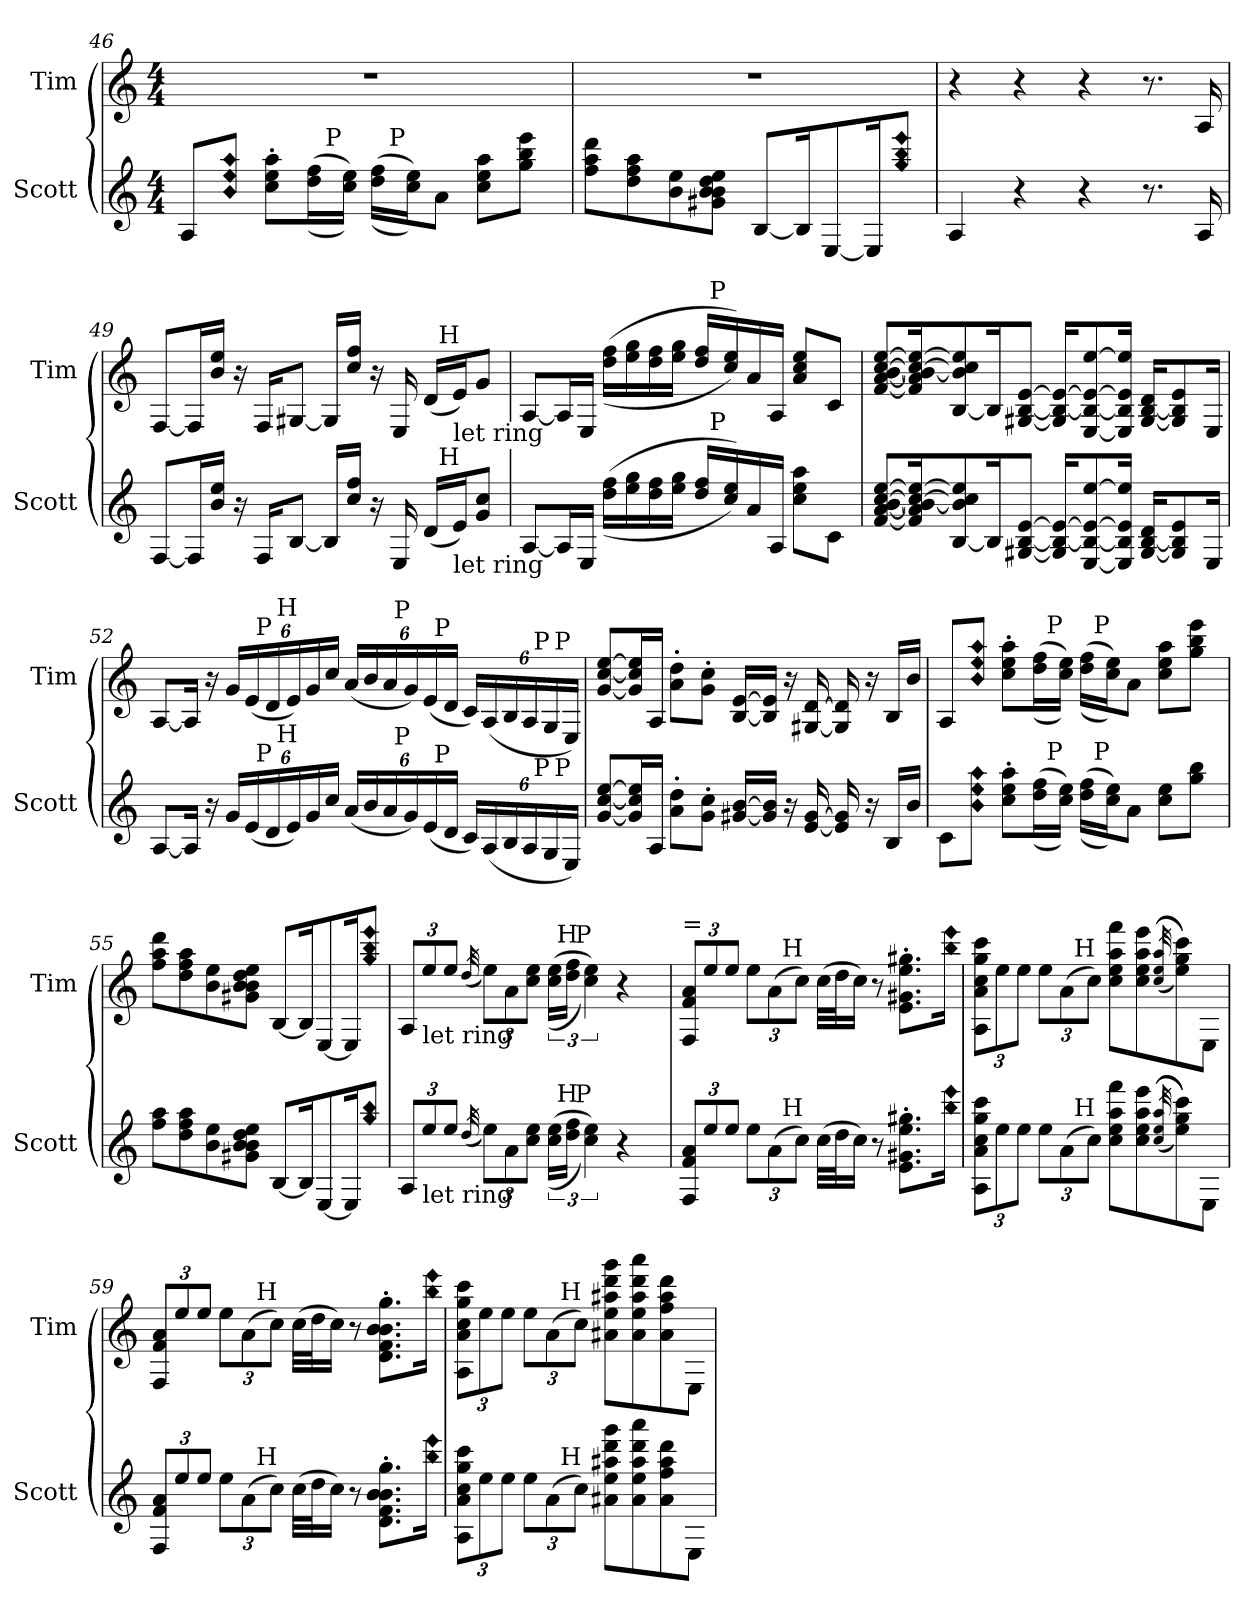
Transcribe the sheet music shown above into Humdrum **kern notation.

**kern	**kern
*part2	*part1
*staff2	*staff1
*I"Scott	*I"Tim
*I'Scott	*I'Tim
!!LO:LB:g=z
*clefG2	*clefG2
*ITrd7c12	*ITrd7c12
*k[]	*k[]
*C:	*C:
*M4/4	*M4/4
=46	=46
*^	*
*	*^	*
8AA/L	4ryy	2ryy	1r
!LO:N:n=1:head=diamond	!	!	!
!LO:N:n=2:head=diamond	!	!	!
!LO:N:n=3:head=diamond	!	!	!
8B/ 8e/ 8a/J	.	.	.
8c\' 8e\' 8a\'L	8ryy	.	.
((16d\ 16f\L	32ryy	.	.
!	!LO:TX:a:t=P	!	!
.	2ryy	.	.
16c\ 16e\JJ))	.	.	.
((16d\ 16f\LL	.	32ryy	.
!	!	!LO:TX:a:t=P	!
.	.	4...ryy	.
16c\ 16e\J))	.	.	.
8A\J	.	.	.
8c\ 8e\ 8a\L	.	.	.
8g\ 8b\ 8ee\J	.	.	.
.	16.ryy	.	.
*v	*v	*v	*
=47	=47
8f\ 8a\ 8dd\L	1r
8d\ 8f\ 8a\	.
8B\ 8e\	.
8G#X\ 8B\ 8B\ 8d\ 8e\J	.
[8BB/L	.
16BB/K]	.
[8EE/	.
16EE/K]	.
!LO:N:n=1:head=diamond	!
!LO:N:n=2:head=diamond	!
!LO:N:n=3:head=diamond	!
8g/ 8b/ 8ee/J	.
=48	=48
4AA/	4r
4r	4r
4r	4r
8.r	8.r
16AA/	16AA/
!!LO:PB:g=z
=49	=49
*^	*^
[8FF/L	2ryy	[8FF/L	2ryy
16FF/L]	.	16FF/L]	.
16B/ 16e/JJ	.	16B/ 16e/JJ	.
16r	.	16r	.
16FF/KL	.	16FF/KL	.
[8BB/J	.	[8GG#X/J	.
16BB/LL]	4ryy	16GG#/LL]	4ryy
16c/ 16f/JJ	.	16c/ 16f/JJ	.
16r	.	16r	.
16EE/	.	16EE/	.
(16D/LL	32ryy	(16D/LL	32ryy
!	!	!	!LO:TX:a:t=H
!	!LO:TX:a:t=H	!	!
.	8..ryy	.	8..ryy
!	!	!LO:TX:b:t=let ring	!
!LO:TX:b:t=let ring	!	!	!
16E/J)	.	16E/J)	.
8G/ 8c/J	.	8G/J	.
=50	=50	=50	=50
[8AA/L	2ryy	[8AA/L	2ryy
16AA/L]	.	16AA/L]	.
16EE/JJ	.	16EE/JJ	.
((16d\ 16f\LL	.	((16d\ 16f\LL	.
16e\ 16g\	.	16e\ 16g\	.
16d\ 16f\	.	16d\ 16f\	.
16e\ 16g\JJ	.	16e\ 16g\JJ	.
16d/ 16f/LL	32ryy	16d/ 16f/LL	32ryy
!	!	!	!LO:TX:a:t=P
!	!LO:TX:a:t=P	!	!
.	4...ryy	.	4...ryy
16c/ 16e/))	.	16c/ 16e/))	.
16A/	.	16A/	.
16AA/JJ	.	16AA/JJ	.
8c\ 8e\ 8a\L	.	8A/ 8c/ 8e/L	.
8C\J	.	8C/J	.
*v	*v	*	*
*	*v	*v
!!LO:LB:g=z
=51	=51
[8F/ [8A/ [8B/ [8c/ [8e/L	[8F/ [8A/ [8B/ [8c/ [8e/L
16F/] 16A/] 16B/_ 16c/_ 16e/_K	16F/] 16A/] 16B/_ 16c/_ 16e/_K
[8BB/ 8B/] 8c/] 8e/]	[8BB/ 8B/] 8c/] 8e/]
16BB/K]	16BB/K]
[8GG#X/ [8BB/ [8E/J	[8GG#X/ [8BB/ [8E/J
16GG#/] 16BB/_ 16E/_KL	16GG#/] 16BB/_ 16E/_KL
[8EE/ 8BB/_ 8E/_ [8e/	[8EE/ 8BB/_ 8E/_ [8e/
16EE/] 16BB/] 16E/] 16e/]Jk	16EE/] 16BB/] 16E/] 16e/]Jk
[16GG#/ [16BB/ 16D/KL	[16GG#/ [16BB/ 16D/KL
8GG#/] 8BB/] 8E/	8GG#/] 8BB/] 8E/
16EE/Jk	16EE/Jk
=52	=52
*^	*^
*	*^	*	*^
*	*	*^	*	*	*^
*	*	*	*^	*	*	*	*^
[8AA/L	4ryy	3ryy	3ryy	3%2ryy	[8AA/L	4ryy	3ryy	3ryy	3%2ryy
16AA/Jk]	.	.	.	.	16AA/Jk]	.	.	.	.
16r	.	.	.	.	16r	.	.	.	.
*Xbrackettup	*	*	*	*	*Xbrackettup	*	*	*	*
24G/LL	16ryy	.	.	.	24G/LL	16ryy	.	.	.
(24E/	.	.	.	.	(24E/	.	.	.	.
!	!	!	!	!	!	!LO:TX:a:t=P	!	!	!
!	!LO:TX:a:t=P	!	!	!	!	!	!	!	!
.	2ryy	.	.	.	.	2ryy	.	.	.
24D/	.	48ryy	6ryy	.	24D/	.	48ryy	6ryy	.
!	!	!	!	!	!	!	!LO:TX:a:t=H	!	!
!	!	!LO:TX:a:t=H	!	!	!	!	!	!	!
.	.	3ryy	.	.	.	.	3ryy	.	.
24E/)	.	.	.	.	24E/)	.	.	.	.
24G/	.	.	.	.	24G/	.	.	.	.
24c/JJ	.	.	.	.	24c/JJ	.	.	.	.
(24A/LL	.	.	12ryy	.	(24A/LL	.	.	12ryy	.
24B/	.	.	.	.	24B/	.	.	.	.
24A/	.	.	48ryy	.	24A/	.	.	48ryy	.
!	!	!	!	!	!	!	!	!LO:TX:a:t=P	!
!	!	!	!LO:TX:a:t=P	!	!	!	!	!	!
.	.	.	3ryy	.	.	.	.	3ryy	.
24G/)	.	.	.	.	24G/)	.	.	.	.
(24E/	.	.	.	6ryy	(24E/	.	.	.	6ryy
!	!	!	!	!	!	!	!LO:TX:a:t=P	!	!
!	!	!LO:TX:a:t=P	!	!	!	!	!	!	!
.	.	6...ryy	.	.	.	.	6...ryy	.	.
24D/JJ	.	.	.	.	24D/JJ	.	.	.	.
24C/LL)	.	.	.	.	24C/LL)	.	.	.	.
(24AA/	.	.	.	.	(24AA/	.	.	.	.
.	8.ryy	.	.	.	.	8.ryy	.	.	.
24BB/	.	.	.	24.ryy	24BB/	.	.	.	24.ryy
24AA/	.	.	.	.	24AA/	.	.	.	.
!	!	!	!	!	!	!	!	!	!LO:TX:a:t=P
!	!	!	!	!LO:TX:a:t=P	!	!	!	!	!
.	.	.	.	12ryy	.	.	.	.	12ryy
24GG/	.	.	.	.	24GG/	.	.	.	.
!	!	!	!	!	!	!	!	!LO:TX:a:t=P	!
!	!	!	!LO:TX:a:t=P	!	!	!	!	!	!
.	.	.	24.ryy	.	.	.	.	24.ryy	.
24EE/JJ)	.	.	.	.	24EE/JJ)	.	.	.	.
.	.	.	.	48ryy	.	.	.	.	48ryy
*v	*v	*v	*v	*v	*	*	*	*	*
*	*v	*v	*v	*v	*v
!!LO:LB:g=z
=53	=53
[8G/ [8c/ [8e/L	[8G/ [8c/ [8e/L
16G/] 16c/] 16e/]L	16G/] 16c/] 16e/]L
16AA/JJ	16AA/JJ
8A\' 8d\'L	8A\' 8d\'L
8G\' 8c\'J	8G\' 8c\'J
[16G#X/ [16B/LL	[16BB/ [16E/LL
16G#/] 16B/]JJ	16BB/] 16E/]JJ
16r	16r
[16E/ [16G#/	[16GG#X/ [16D/
16E/] 16G#/]	16GG#/] 16D/]
16r	16r
16BB/LL	16BB/LL
16B/JJ	16B/JJ
=54	=54
*^	*^
*	*^	*	*^
8C\L	4ryy	2ryy	8AA/L	4ryy	2ryy
!LO:N:n=1:head=diamond	!	!	!	!	!
!LO:N:n=2:head=diamond	!	!	!	!	!
!LO:N:n=3:head=diamond	!	!	!LO:N:n=1:head=diamond	!	!
!	!	!	!LO:N:n=2:head=diamond	!	!
!	!	!	!LO:N:n=3:head=diamond	!	!
8B\ 8e\ 8a\J	.	.	8B/ 8e/ 8a/J	.	.
8c\' 8e\' 8a\'L	8ryy	.	8c\' 8e\' 8a\'L	8ryy	.
((16d\ 16f\L	32ryy	.	((16d\ 16f\L	32ryy	.
!	!	!	!	!LO:TX:a:t=P	!
!	!LO:TX:a:t=P	!	!	!	!
.	2ryy	.	.	2ryy	.
16c\ 16e\JJ))	.	.	16c\ 16e\JJ))	.	.
((16d\ 16f\LL	.	32ryy	((16d\ 16f\LL	.	32ryy
!	!	!	!	!	!LO:TX:a:t=P
!	!	!LO:TX:a:t=P	!	!	!
.	.	4...ryy	.	.	4...ryy
16c\ 16e\J))	.	.	16c\ 16e\J))	.	.
8A\J	.	.	8A\J	.	.
8c\ 8e\L	.	.	8c\ 8e\ 8a\L	.	.
8g\ 8b\J	.	.	8g\ 8b\ 8ee\J	.	.
.	16.ryy	.	.	16.ryy	.
*v	*v	*v	*	*	*
*	*v	*v	*v
=55	=55
8f\ 8a\L	8f\ 8a\ 8dd\L
8d\ 8f\ 8a\	8d\ 8f\ 8a\
8B\ 8e\	8B\ 8e\
8G#X\ 8B\ 8B\ 8d\ 8e\J	8G#X\ 8B\ 8B\ 8d\ 8e\J
[8BB/L	[8BB/L
16BB/K]	16BB/K]
[8EE/	[8EE/
16EE/K]	16EE/K]
!LO:N:n=1:head=diamond	!
!LO:N:n=2:head=diamond	!LO:N:n=1:head=diamond
!	!LO:N:n=2:head=diamond
!	!LO:N:n=3:head=diamond
8g/ 8b/J	8g/ 8b/ 8ee/J
!!LO:LB:g=z
=56	=56
*^	*^
*	*^	*	*^
12AA/L	3ryy	2ryy	12AA/L	3ryy	2ryy
!	!	!	!LO:TX:b:t=let ring	!	!
!LO:TX:b:t=let ring	!	!	!	!	!
12e/	.	.	12e/	.	.
12e/J	.	.	12e/J	.	.
(32qd/	.	.	(32qd/	.	.
12e\L)	.	.	12e\L)	.	.
12A\	6ryy	.	12A\	6ryy	.
12c\ 12e\J	.	.	12c\ 12e\J	.	.
*brackettup	*	*	*brackettup	*	*
((24c\ 24e\LL	48ryy	16ryy	((24c\ 24e\LL	48ryy	16ryy
!	!	!	!	!LO:TX:a:t=H	!
!	!LO:TX:a:t=H	!	!	!	!
.	3ryy	.	.	3ryy	.
24d\ 24f\JJ	.	.	24d\ 24f\JJ	.	.
!	!	!	!	!	!LO:TX:a:t=P
!	!	!LO:TX:a:t=P	!	!	!
.	.	4..ryy	.	.	4..ryy
6c\ 6e\))	.	.	6c\ 6e\))	.	.
4r	.	.	4r	.	.
.	12..ryy	.	.	12..ryy	.
*v	*v	*v	*	*	*
*	*v	*v	*v
=57	=57
*Xbrackettup	*Xbrackettup
*^	*^
*	*^	*	*^
!	!	!	!LO:TX:t==	!	!
*	*v	*v	*	*	*
*	*	*	*v	*v
12FF/ 12F/ 12A/L	4.ryy	12FF/ 12F/ 12A/L	4.ryy
12e/	.	12e/	.
12e/J	.	12e/J	.
12e\L	.	12e\L	.
(12A\	.	(12A\	.
!	!	!	!LO:TX:a:t=H
!	!LO:TX:a:t=H	!	!
.	2ryy	.	2ryy
12c\J)	.	12c\J)	.
(32c\LLL	.	(32c\LLL	.
32d\J	.	32d\J	.
16c\JJ)	.	16c\JJ)	.
8r	.	8r	.
8.E\' 8.G#X\' 8.e\' 8.g#X\'L	.	8.E\' 8.G#X\' 8.e\' 8.g#X\'L	.
.	8ryy	.	8ryy
!LO:N:n=1:head=diamond	!	!	!
!LO:N:n=2:head=diamond	!	!LO:N:n=1:head=diamond	!
!	!	!LO:N:n=2:head=diamond	!
16b\ 16ee\Jk	.	16b\ 16ee\Jk	.
=58	=58	=58	=58
12AA\ 12A\ 12c\ 12g\ 12cc\L	4.ryy	12AA\ 12A\ 12c\ 12g\ 12cc\L	4.ryy
12e\	.	12e\	.
12e\J	.	12e\J	.
12e\L	.	12e\L	.
(12A\	.	(12A\	.
!	!	!	!LO:TX:a:t=H
!	!LO:TX:a:t=H	!	!
.	2ryy	.	2ryy
12c\J)	.	12c\J)	.
8c\ 8e\ 8a\ 8ff\L	.	8c\ 8e\ 8a\ 8ff\L	.
8c\ 8e\ 8a\ 8ee\	.	8c\ 8e\ 8a\ 8ee\	.
(((32qc/ 32qe/ 32qa/	.	(((32qc/ 32qe/ 32qa/	.
8e\ 8g\ 8cc\)))	.	8e\ 8g\ 8cc\)))	.
8EE\J	8ryy	8EE\J	8ryy
!!LO:PB:g=z	!!
=59	=59	=59	=59
12FF/ 12F/ 12A/L	4.ryy	12FF/ 12F/ 12A/L	4.ryy
12e/	.	12e/	.
12e/J	.	12e/J	.
12e\L	.	12e\L	.
(12A\	.	(12A\	.
!	!	!	!LO:TX:a:t=H
!	!LO:TX:a:t=H	!	!
.	2ryy	.	2ryy
12c\J)	.	12c\J)	.
(32c\LLL	.	(32c\LLL	.
32d\J	.	32d\J	.
16c\JJ)	.	16c\JJ)	.
8r	.	8r	.
8.D\' 8.F\' 8.B\' 8.B\' 8.g\'L	.	8.D\' 8.F\' 8.B\' 8.B\' 8.g\'L	.
.	8ryy	.	8ryy
!LO:N:n=1:head=diamond	!	!	!
!LO:N:n=2:head=diamond	!	!LO:N:n=1:head=diamond	!
!	!	!LO:N:n=2:head=diamond	!
16b\ 16ee\Jk	.	16b\ 16ee\Jk	.
=60	=60	=60	=60
12AA\ 12A\ 12c\ 12g\ 12cc\L	4.ryy	12AA\ 12A\ 12c\ 12g\ 12cc\L	4.ryy
12e\	.	12e\	.
12e\J	.	12e\J	.
12e\L	.	12e\L	.
(12A\	.	(12A\	.
!	!	!	!LO:TX:a:t=H
!	!LO:TX:a:t=H	!	!
.	2ryy	.	2ryy
12c\J)	.	12c\J)	.
8A#X\ 8e\ 8a#X\ 8dd\ 8gg\L	.	8A#X\ 8e\ 8a#X\ 8dd\ 8gg\L	.
8A#\ 8e\ 8a#\ 8dd\ 8aa\	.	8A#\ 8e\ 8a#\ 8dd\ 8aa\	.
8A#\ 8f\ 8a#\ 8dd\	.	8A#\ 8f\ 8a#\ 8dd\	.
8EE\J	8ryy	8EE\J	8ryy
*v	*v	*	*
*	*v	*v
=	=
*-	*-
